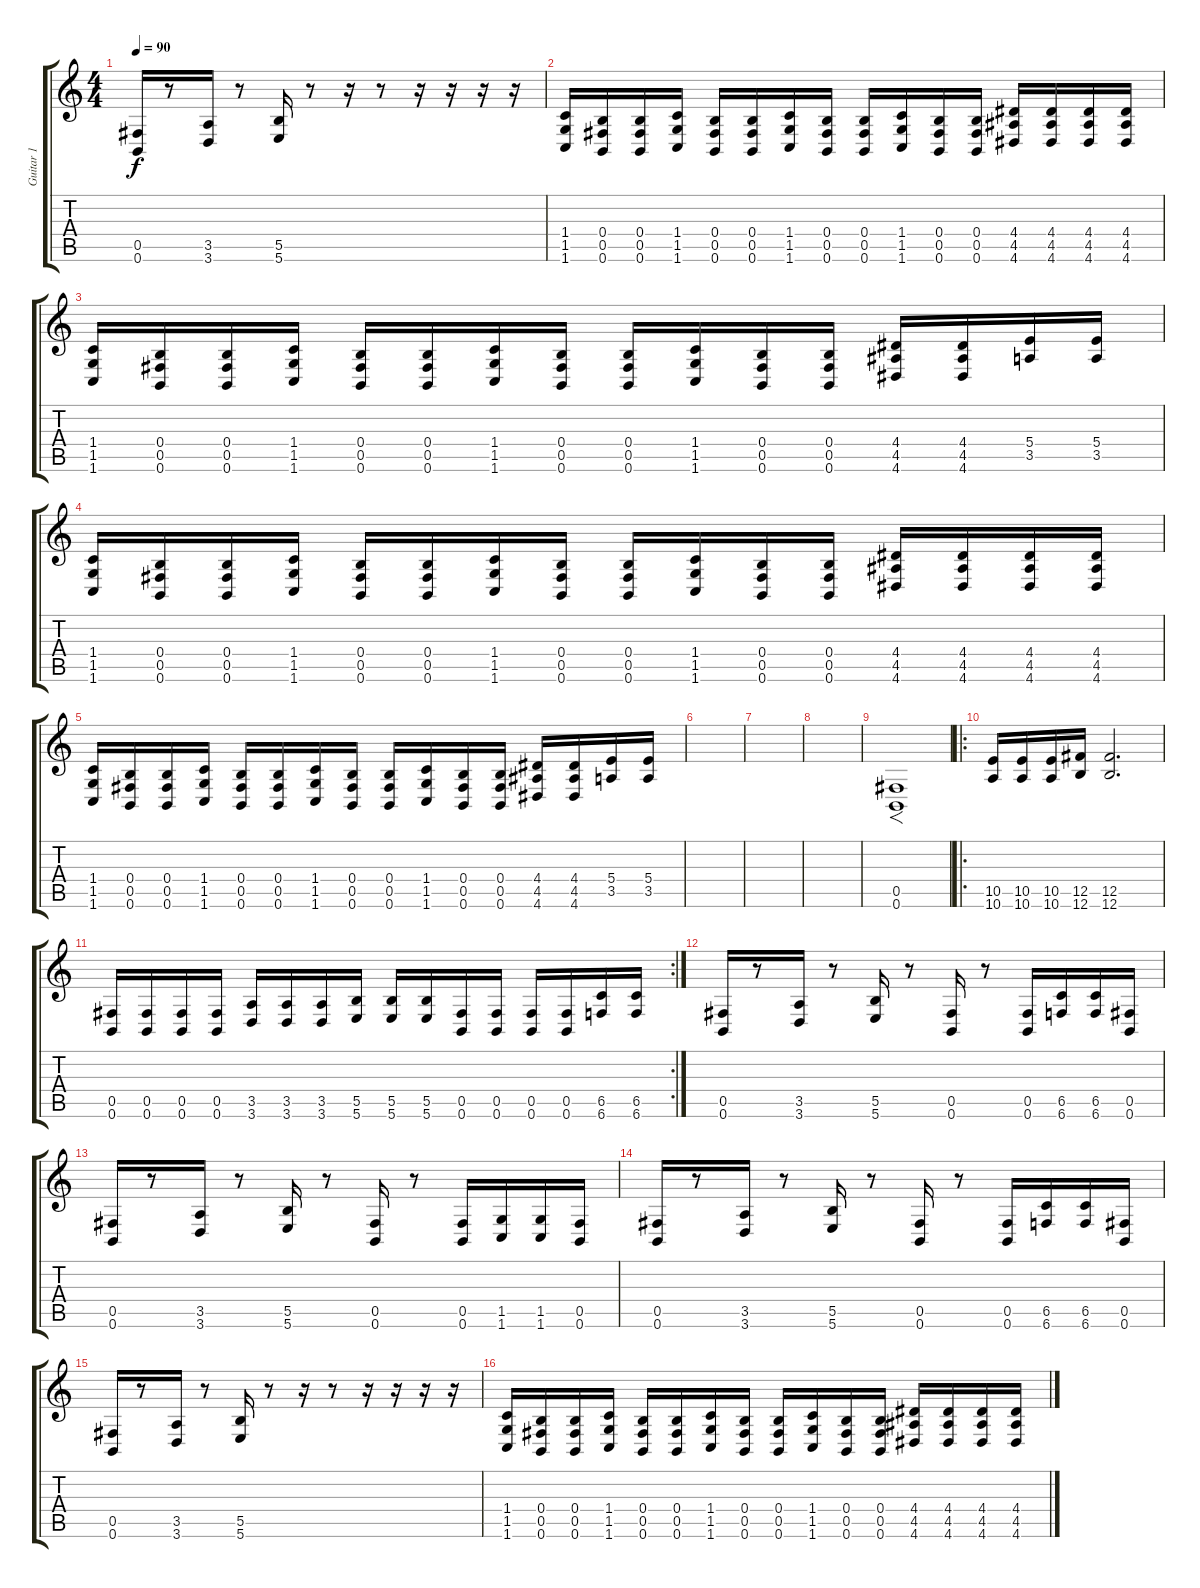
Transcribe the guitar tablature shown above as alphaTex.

\track ("Guitar 1" "Guitar 1") {instrument distortionguitar}
\staff {score tabs}
\tuning (Db4 Ab3 E4 B2 Gb2 B1) {hide}
\ts (4 4)
\tempo 90
\clef g2
\ks c
(0.5 0.6).16{dy f volume 16 instrument distortionguitar} r.8 (3.5 3.6).16 r.8 (5.5 5.6).16 r.8 r.16 r.8 r.16 r.16 r.16 r.16 |
(1.4 1.5 1.6).16 (0.4 0.5 0.6).16 (0.4 0.5 0.6).16 (1.4 1.5 1.6).16 (0.4 0.5 0.6).16 (0.4 0.5 0.6).16 (1.4 1.5 1.6).16 (0.4 0.5 0.6).16 (0.4 0.5 0.6).16 (1.4 1.5 1.6).16 (0.4 0.5 0.6).16 (0.4 0.5 0.6).16 (4.4 4.5 4.6).16 (4.4 4.5 4.6).16 (4.4 4.5 4.6).16 (4.4 4.5 4.6).16 |
(1.4 1.5 1.6).16 (0.4 0.5 0.6).16 (0.4 0.5 0.6).16 (1.4 1.5 1.6).16 (0.4 0.5 0.6).16 (0.4 0.5 0.6).16 (1.4 1.5 1.6).16 (0.4 0.5 0.6).16 (0.4 0.5 0.6).16 (1.4 1.5 1.6).16 (0.4 0.5 0.6).16 (0.4 0.5 0.6).16 (4.4 4.5 4.6).16 (4.4 4.5 4.6).16 (5.4 3.5).16 (5.4 3.5).16 |
(1.4 1.5 1.6).16 (0.4 0.5 0.6).16 (0.4 0.5 0.6).16 (1.4 1.5 1.6).16 (0.4 0.5 0.6).16 (0.4 0.5 0.6).16 (1.4 1.5 1.6).16 (0.4 0.5 0.6).16 (0.4 0.5 0.6).16 (1.4 1.5 1.6).16 (0.4 0.5 0.6).16 (0.4 0.5 0.6).16 (4.4 4.5 4.6).16 (4.4 4.5 4.6).16 (4.4 4.5 4.6).16 (4.4 4.5 4.6).16 |
(1.4 1.5 1.6).16 (0.4 0.5 0.6).16 (0.4 0.5 0.6).16 (1.4 1.5 1.6).16 (0.4 0.5 0.6).16 (0.4 0.5 0.6).16 (1.4 1.5 1.6).16 (0.4 0.5 0.6).16 (0.4 0.5 0.6).16 (1.4 1.5 1.6).16 (0.4 0.5 0.6).16 (0.4 0.5 0.6).16 (4.4 4.5 4.6).16 (4.4 4.5 4.6).16 (5.4 3.5).16 (5.4 3.5).16 |
|
|
|
(0.5 0.6).1{f} |
\ro
(10.5 10.6).16{volume 14 instrument electricguitarmuted} (10.5 10.6).16 (10.5 10.6).16 (12.5 12.6).16 (12.5 12.6).2{d} |
\rc 2
(0.5 0.6).16 (0.5 0.6).16 (0.5 0.6).16 (0.5 0.6).16 (3.5 3.6).16 (3.5 3.6).16 (3.5 3.6).16 (5.5 5.6).16 (5.5 5.6).16 (5.5 5.6).16 (0.5 0.6).16 (0.5 0.6).16 (0.5 0.6).16 (0.5 0.6).16 (6.5 6.6).16 (6.5 6.6).16 |
(0.5 0.6).16{volume 16 instrument distortionguitar} r.8 (3.5 3.6).16 r.8 (5.5 5.6).16 r.8 (0.5 0.6).16 r.8 (0.5 0.6).16 (6.5 6.6).16 (6.5 6.6).16 (0.5 0.6).16 |
(0.5 0.6).16{volume 16 instrument distortionguitar} r.8 (3.5 3.6).16 r.8 (5.5 5.6).16 r.8 (0.5 0.6).16 r.8 (0.5 0.6).16 (1.5 1.6).16 (1.5 1.6).16 (0.5 0.6).16 |
(0.5 0.6).16{volume 16 instrument distortionguitar} r.8 (3.5 3.6).16 r.8 (5.5 5.6).16 r.8 (0.5 0.6).16 r.8 (0.5 0.6).16 (6.5 6.6).16 (6.5 6.6).16 (0.5 0.6).16 |
(0.5 0.6).16{volume 16 instrument distortionguitar} r.8 (3.5 3.6).16 r.8 (5.5 5.6).16 r.8 r.16 r.8 r.16 r.16 r.16 r.16 |
(1.4 1.5 1.6).16 (0.4 0.5 0.6).16 (0.4 0.5 0.6).16 (1.4 1.5 1.6).16 (0.4 0.5 0.6).16 (0.4 0.5 0.6).16 (1.4 1.5 1.6).16 (0.4 0.5 0.6).16 (0.4 0.5 0.6).16 (1.4 1.5 1.6).16 (0.4 0.5 0.6).16 (0.4 0.5 0.6).16 (4.4 4.5 4.6).16 (4.4 4.5 4.6).16 (4.4 4.5 4.6).16 (4.4 4.5 4.6).16
